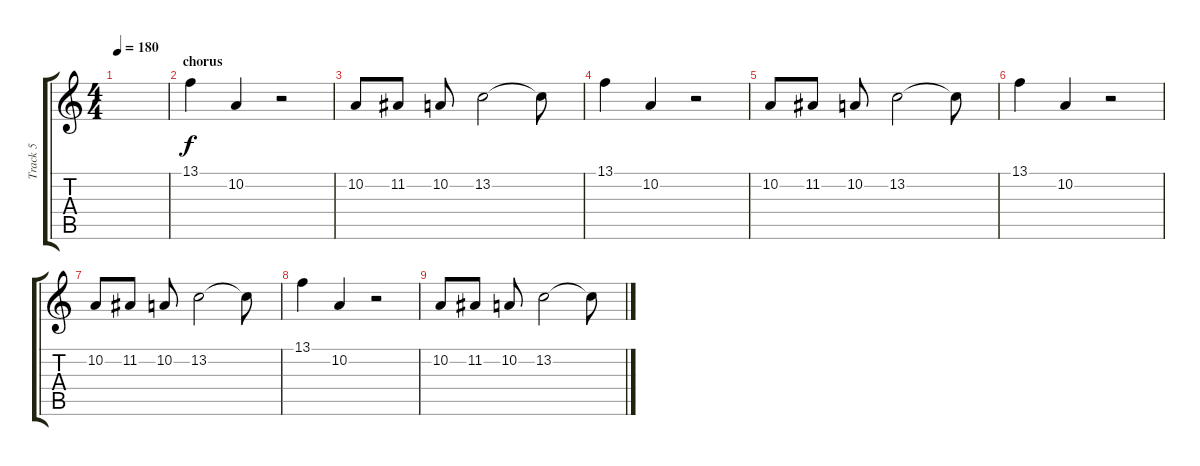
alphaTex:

\track ("Track 5" "Track 5") {instrument trumpet}
\staff {score tabs}
\tuning (E4 B3 G3 D3 A2 E2) {hide}
\ts (4 4)
\tempo 180
\clef g2
\ks c
|
\section ("" "chorus")
13.1.4 10.2.4 r.2 |
10.2.8 11.2.8 10.2.8 13.2.2 13.2{t}.8 |
13.1.4 10.2.4 r.2 |
10.2.8 11.2.8 10.2.8 13.2.2 13.2{t}.8 |
13.1.4 10.2.4 r.2 |
10.2.8 11.2.8 10.2.8 13.2.2 13.2{t}.8 |
13.1.4 10.2.4 r.2 |
10.2.8 11.2.8 10.2.8 13.2.2 13.2{t}.8
